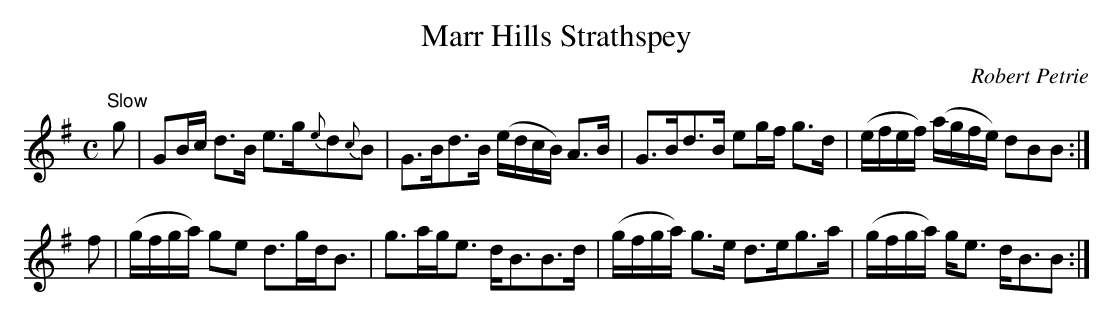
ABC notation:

X:1
T:Marr Hills Strathspey
C:Robert Petrie
L:1/8
M:C
K:G
"^Slow"
g| GB/c/     d>B e>g{e}d{c}B| G>Bd>B              (e/d/c/B/) A>B|\
   G>Bd>B        eg/f/ g>d  |(e/f/e/f/) (a/g/f/e/) dBB         :|
f|(g/f/g/a/) ge  d>gd<B     | g>ag<e               d<BB>d       |\
  (g/f/g/a/) g>e d>eg>a     |(g/f/g/a/)  g<e       d<BB        :|
